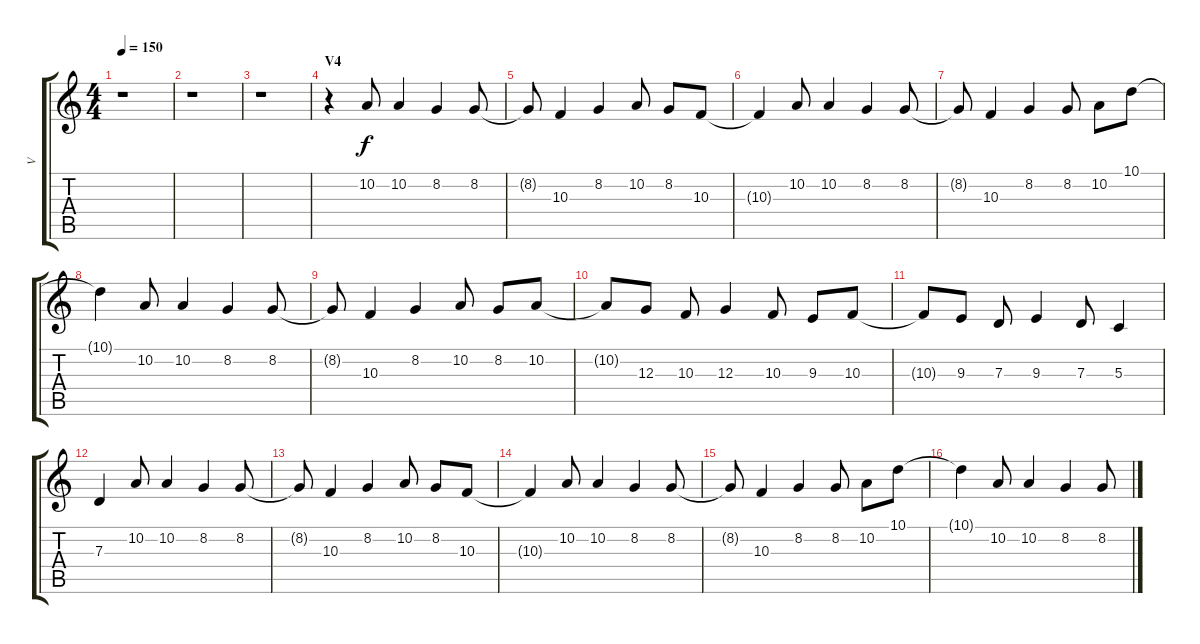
\track ("V" "V") {instrument frenchhorn}
\staff {score tabs}
\tuning (E4 B3 G3 D3 A2 E2) {hide}
\ts (4 4)
\tempo 150
\clef g2
\ks c
r.1{dy ppp} |
r.1 |
r.1 |
\section ("" "V4")
r.4 10.2.8{dy f} 10.2.4 8.2.4 8.2.8 |
8.2{t}.8 10.3.4 8.2.4 10.2.8 8.2.8 10.3.8 |
10.3{t}.4 10.2.8 10.2.4 8.2.4 8.2.8 |
8.2{t}.8 10.3.4 8.2.4 8.2.8 10.2.8 10.1.8 |
10.1{t}.4 10.2.8 10.2.4 8.2.4 8.2.8 |
8.2{t}.8 10.3.4 8.2.4 10.2.8 8.2.8 10.2.8 |
10.2{t}.8 12.3.8 10.3.8 12.3.4 10.3.8 9.3.8 10.3.8 |
10.3{t}.8 9.3.8 7.3.8 9.3.4 7.3.8 5.3.4 |
\section ("" "")
7.3.4 10.2.8 10.2.4 8.2.4 8.2.8 |
8.2{t}.8 10.3.4 8.2.4 10.2.8 8.2.8 10.3.8 |
10.3{t}.4 10.2.8 10.2.4 8.2.4 8.2.8 |
8.2{t}.8 10.3.4 8.2.4 8.2.8 10.2.8 10.1.8 |
10.1{t}.4 10.2.8 10.2.4 8.2.4 8.2.8
